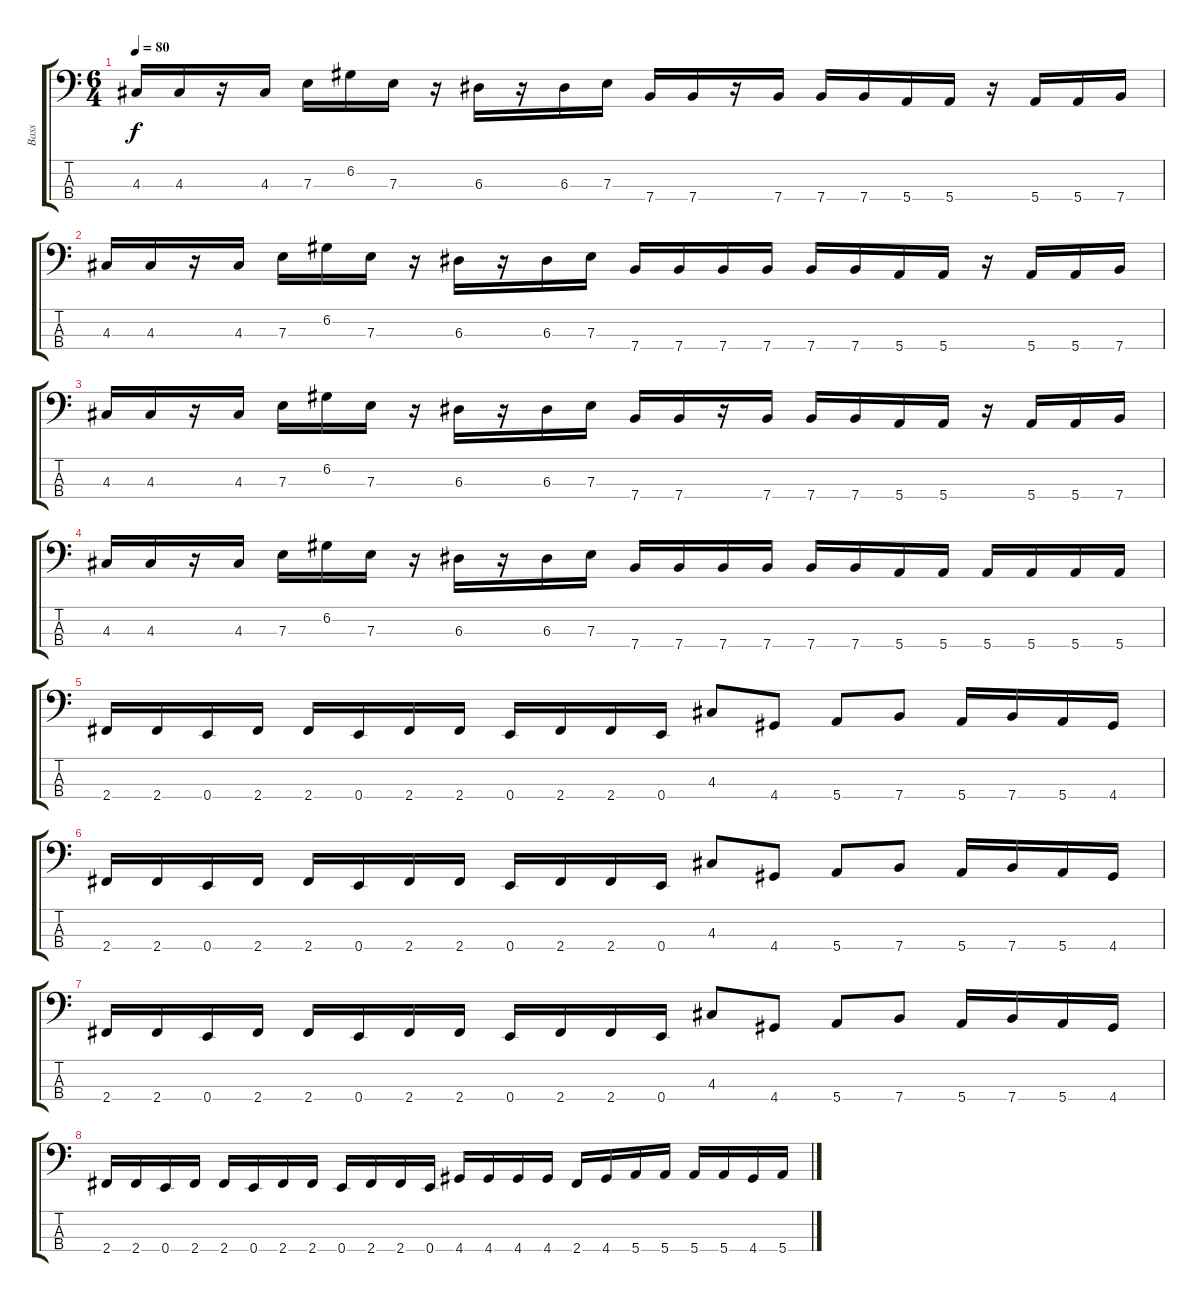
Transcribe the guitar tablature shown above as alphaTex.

\track ("Bass" "Bass") {instrument electricbassfinger}
\staff {score tabs}
\tuning (G2 D2 A1 E1) {hide}
\ts (6 4)
\tempo 80
\clef f4
\ks c
4.3.16{dy f} 4.3.16 r.16 4.3.16 7.3.16 6.2.16 7.3.16 r.16 6.3.16 r.16 6.3.16 7.3.16 7.4.16 7.4.16 r.16 7.4.16 7.4.16 7.4.16 5.4.16 5.4.16 r.16 5.4.16 5.4.16 7.4.16 |
4.3.16 4.3.16 r.16 4.3.16 7.3.16 6.2.16 7.3.16 r.16 6.3.16 r.16 6.3.16 7.3.16 7.4.16 7.4.16 7.4.16 7.4.16 7.4.16 7.4.16 5.4.16 5.4.16 r.16 5.4.16 5.4.16 7.4.16 |
4.3.16 4.3.16 r.16 4.3.16 7.3.16 6.2.16 7.3.16 r.16 6.3.16 r.16 6.3.16 7.3.16 7.4.16 7.4.16 r.16 7.4.16 7.4.16 7.4.16 5.4.16 5.4.16 r.16 5.4.16 5.4.16 7.4.16 |
4.3.16 4.3.16 r.16 4.3.16 7.3.16 6.2.16 7.3.16 r.16 6.3.16 r.16 6.3.16 7.3.16 7.4.16 7.4.16 7.4.16 7.4.16 7.4.16 7.4.16 5.4.16 5.4.16 5.4.16 5.4.16 5.4.16 5.4.16 |
2.4.16 2.4.16 0.4.16 2.4.16 2.4.16 0.4.16 2.4.16 2.4.16 0.4.16 2.4.16 2.4.16 0.4.16 4.3.8 4.4.8 5.4.8 7.4.8 5.4.16 7.4.16 5.4.16 4.4.16 |
2.4.16 2.4.16 0.4.16 2.4.16 2.4.16 0.4.16 2.4.16 2.4.16 0.4.16 2.4.16 2.4.16 0.4.16 4.3.8 4.4.8 5.4.8 7.4.8 5.4.16 7.4.16 5.4.16 4.4.16 |
2.4.16 2.4.16 0.4.16 2.4.16 2.4.16 0.4.16 2.4.16 2.4.16 0.4.16 2.4.16 2.4.16 0.4.16 4.3.8 4.4.8 5.4.8 7.4.8 5.4.16 7.4.16 5.4.16 4.4.16 |
2.4.16 2.4.16 0.4.16 2.4.16 2.4.16 0.4.16 2.4.16 2.4.16 0.4.16 2.4.16 2.4.16 0.4.16 4.4.16 4.4.16 4.4.16 4.4.16 2.4.16 4.4.16 5.4.16 5.4.16 5.4.16 5.4.16 4.4.16 5.4.16
